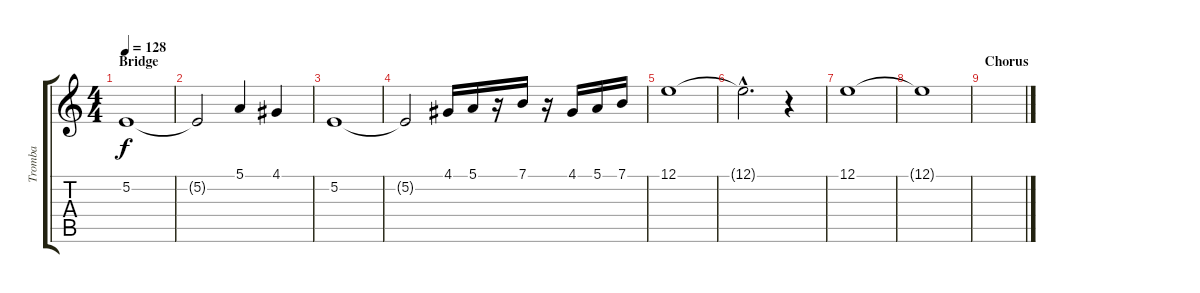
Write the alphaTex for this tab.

\track ("Tromba" "Tromba") {instrument trumpet}
\staff {score tabs}
\tuning (E4 B3 G3 D3 A2 E2) {hide}
\ts (4 4)
\section ("" "Bridge")
\tempo 128
\clef g2
\ks c
5.2.1{dy f} |
5.2{t}.2 5.1.4 4.1.4 |
5.2.1 |
5.2{t}.2 4.1.16 5.1.16 r.16 7.1.16 r.16 4.1.16 5.1.16 7.1.16 |
12.1.1 |
12.1{hac t}.2{d} r.4 |
12.1.1 |
12.1{t}.1{volume 16} |
\section ("" "Chorus")
